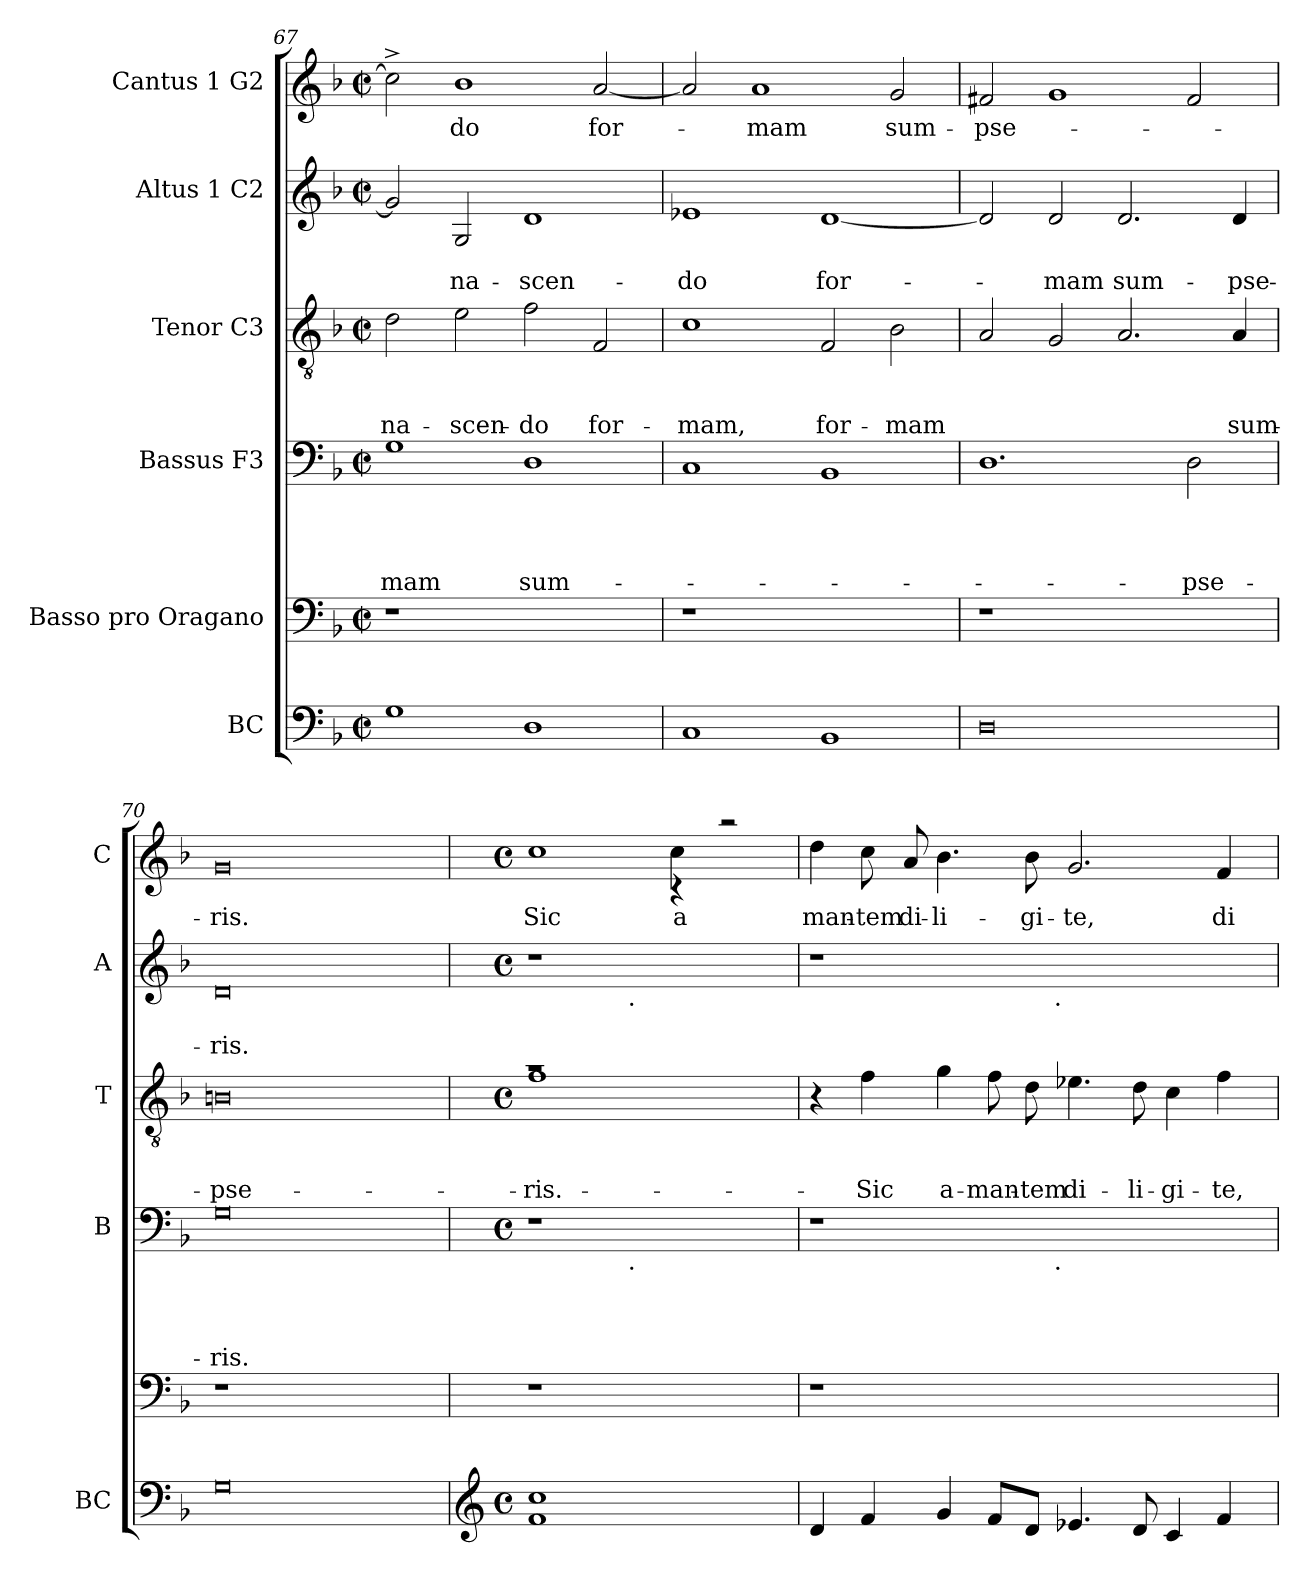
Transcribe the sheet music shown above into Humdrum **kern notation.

**kern	**kern	**kern	**text	**text	**text	**text	**kern	**text	**text	**text	**kern	**text	**text	**kern	**text
*part6	*part5	*part4	*part4	*part4	*part4	*part4	*part3	*part3	*part3	*part3	*part2	*part2	*part2	*part1	*part1
*staff6	*staff5	*staff4	*staff4	*staff4	*staff4	*staff4	*staff3	*staff3	*staff3	*staff3	*staff2	*staff2	*staff2	*staff1	*staff1
*I"BC	*I"Basso pro Oragano	*I"Bassus F3	*	*	*	*	*I"Tenor C3	*	*	*	*I"Altus 1 C2	*	*	*I"Cantus 1 G2	*
*I'BC	*	*I'B	*	*	*	*	*I'T	*	*	*	*I'A	*	*	*I'C	*
*clefF4	*clefF4	*clefF4	*	*	*	*	*clefGv2	*	*	*	*clefG2	*	*	*clefG2	*
*	*ITrd7c12	*	*	*	*	*	*	*	*	*	*	*	*	*	*
*k[b-]	*k[b-]	*k[b-]	*	*	*	*	*k[b-]	*	*	*	*k[b-]	*	*	*k[b-]	*
*F:	*F:	*F:	*	*	*	*	*F:	*	*	*	*F:	*	*	*F:	*
*M2/2	*M2/2	*M2/2	*	*	*	*	*M2/2	*	*	*	*M2/2	*	*	*M2/2	*
*met(c|)	*met(c|)	*met(c|)	*	*	*	*	*met(c|)	*	*	*	*met(c|)	*	*	*met(c|)	*
=67	=67	=67	=67	=67	=67	=67	=67	=67	=67	=67	=67	=67	=67	=67	=67
!	!	!	!	!	!	!LO:LY:b	!	!	!	!LO:LY:b	!	!	!	!	!
1G	1r	1G	.	.	.	-mam	2d\	.	.	na-	2g/]	.	.	2cc^>\]	.
!	!	!	!	!	!	!	!	!	!	!LO:LY:b	!	!	!LO:LY:b	!	!LO:LY:b
.	.	.	.	.	.	.	2e\	.	.	-scen-	2G/	.	-na-	1b-	-do
!	!	!	!	!	!	!LO:LY:b	!	!	!	!LO:LY:b	!	!	!LO:LY:b	!	!
1D	1ryy	1D	.	.	.	sum-	2f\	.	.	-do	1d	.	-scen-	.	.
!	!	!	!	!	!	!	!	!	!	!LO:LY:b	!	!	!	!	!LO:LY:b
.	.	.	.	.	.	.	2F/	.	.	for-	.	.	.	[<2a/	for-
=68	=68	=68	=68	=68	=68	=68	=68	=68	=68	=68	=68	=68	=68	=68	=68
!	!	!	!	!	!	!	!	!	!	!LO:LY:b	!	!	!LO:LY:b	!	!
1C<	1r	1C	.	.	.	.	1c	.	.	-mam,	1e-X	.	-do	2a/]	.
!	!	!	!	!	!	!	!	!	!	!	!	!	!	!	!LO:LY:b
.	.	.	.	.	.	.	.	.	.	.	.	.	.	1a	-mam
!	!	!	!	!	!	!	!	!	!	!LO:LY:b	!	!	!LO:LY:b	!	!
1BB-	1ryy	1BB-	.	.	.	.	2F/	.	.	for-	[<1d	.	for-	.	.
!	!	!	!	!	!	!	!	!	!	!LO:LY:b	!	!	!	!	!LO:LY:b
.	.	.	.	.	.	.	2B-\	.	.	-mam	.	.	.	2g/	sum-
=69	=69	=69	=69	=69	=69	=69	=69	=69	=69	=69	=69	=69	=69	=69	=69
!	!	!	!	!	!	!	!	!	!	!	!	!	!	!	!LO:LY:b
0D	1r	1.D	.	.	.	.	2A/	.	.	.	2d/]	.	.	2f#X/	-pse-
!	!	!	!	!	!	!	!	!	!	!	!	!	!LO:LY:b	!	!
.	.	.	.	.	.	.	2G/	.	.	.	2d/	.	-mam	1g	.
!	!	!	!	!	!	!	!	!	!	!	!	!	!LO:LY:b	!	!
.	1ryy	.	.	.	.	.	2.A/	.	.	.	2.d/	.	sum-	.	.
!	!	!	!	!	!	!LO:LY:b	!	!	!	!	!	!	!	!	!
.	.	2D\	.	.	.	-pse-	.	.	.	.	.	.	.	2f#/	.
!	!	!	!	!	!	!	!	!	!	!LO:LY:b	!	!	!LO:LY:b	!	!
.	.	.	.	.	.	.	4A/	.	.	sum-	4d/	.	-pse-	.	.
=70	=70	=70	=70	=70	=70	=70	=70	=70	=70	=70	=70	=70	=70	=70	=70
!	!	!	!	!	!	!LO:LY:b	!	!	!	!LO:LY:b	!	!	!LO:LY:b	!	!LO:LY:b
0G	1r	0G	.	.	.	-ris.	0Bn	.	.	-pse-	0d	.	-ris.	0g	-ris.
.	1ryy	.	.	.	.	.	.	.	.	.	.	.	.	.	.
!!LO:PB:g=z
=71!	=71!	=71!	=71!	=71!	=71!	=71!	=71!	=71!	=71!	=71!	=71!	=71!	=71!	=71!	=71!
*clefG2	*	*	*	*	*	*	*	*	*	*	*	*	*	*	*
*M4/4	*	*M4/4	*	*	*	*	*M4/4	*	*	*	*M4/4	*	*	*M4/4	*
*met(c)	*	*met(c)	*	*	*	*	*met(c)	*	*	*	*met(c)	*	*	*met(c)	*
*	*	*	*	*	*	*	*^	*	*	*	*	*	*	*	*
!	!	!	!	!	!	!	!	!	!	!	!LO:LY:b	!	!	!	!	!LO:LY:b
*	*	*^	*	*	*	*	*	*	*	*	*	*^	*	*	*^	*
*	*	*	*	*	*	*	*	*	*	*	*	*	*	*	*	*	*	*^	*
1f 1cc	1r	1r	2ryy	.	.	.	.	1ra	1f	.	.	-ris.	1r	2ryy	.	.	1cc	2.ryy	2.ryy	Sic
.	.	.	16ryy	.	.	.	.	.	.	.	.	.	.	16ryy	.	.	.	.	.	.
!	!	!	!	!	!	!	!	!	!	!	!	!	!	!LO:TX:b:t=.	!	!	!	!	!	!
!	!	!	!LO:TX:b:t=.	!	!	!	!	!	!	!	!	!	!	!	!	!	!	!	!	!
.	.	.	2...ryy	.	.	.	.	.	.	.	.	.	.	2...ryy	.	.	.	.	.	.
!	!	!	!	!	!	!	!	!	!	!	!	!	!	!	!	!	!	!	!	!LO:LY:b
.	.	.	.	.	.	.	.	.	.	.	.	.	.	.	.	.	.	4rc	4cc\	a-
2ryy	2ryy	2ryy	.	.	.	.	.	2ryy	2ryy	.	.	.	2ryy	.	.	.	2raa	2ryy	2ryy	.
=72	=72	=72	=72	=72	=72	=72	=72	=72	=72	=72	=72	=72	=72	=72	=72	=72	=72	=72	=72	=72
!	!	!	!	!	!	!	!	!	!	!	!	!	!	!	!	!	!	!	!	!LO:LY:b
*	*	*	*	*	*	*	*	*v	*v	*	*	*	*	*	*	*	*v	*v	*v	*
4d/	1r	1r	2ryy	.	.	.	.	4r	.	.	.	1r	2ryy	.	.	4dd\	-man-
!	!	!	!	!	!	!	!	!	!	!	!LO:LY:b	!	!	!	!	!	!LO:LY:b:rj
4f/	.	.	.	.	.	.	.	4f\	.	.	Sic	.	.	.	.	8cc\	-tem
!	!	!	!	!	!	!	!	!	!	!	!	!	!	!	!	!	!LO:LY:b
.	.	.	.	.	.	.	.	.	.	.	.	.	.	.	.	8a/	di-
!	!	!	!	!	!	!	!	!	!	!	!LO:LY:b	!	!	!	!	!	!LO:LY:b
4g/	.	.	4...ryy	.	.	.	.	4g\	.	.	a-	.	4...ryy	.	.	4.b-\	-li-
!	!	!	!	!	!	!	!	!	!	!	!LO:LY:b:rj	!	!	!	!	!	!
8f/L	.	.	.	.	.	.	.	8f\	.	.	-man-	.	.	.	.	.	.
!	!	!	!	!	!	!	!	!	!	!	!LO:LY:b	!	!	!	!	!	!LO:LY:b
8d/J	.	.	.	.	.	.	.	8d\	.	.	-tem	.	.	.	.	8b-\	-gi-
!	!	!	!	!	!	!	!	!	!	!	!	!	!LO:TX:b:t=.	!	!	!	!
!	!	!	!LO:TX:b:t=.	!	!	!	!	!	!	!	!	!	!	!	!	!	!
.	.	.	1ryy	.	.	.	.	.	.	.	.	.	1ryy	.	.	.	.
!	!	!	!	!	!	!	!	!	!	!	!LO:LY:b:rj	!	!	!	!	!	!LO:LY:b:rj
4.e-X/	1ryy	1ryy	.	.	.	.	.	4.e-X\	.	.	di-	1ryy	.	.	.	2.g/	-te,
!	!	!	!	!	!	!	!	!	!	!	!LO:LY:b	!	!	!	!	!	!
8d/	.	.	.	.	.	.	.	8d\	.	.	-li-	.	.	.	.	.	.
!	!	!	!	!	!	!	!	!	!	!	!LO:LY:b:rj	!	!	!	!	!	!
4c/	.	.	.	.	.	.	.	4c\	.	.	-gi-	.	.	.	.	.	.
!	!	!	!	!	!	!	!	!	!	!	!LO:LY:b	!	!	!	!	!	!LO:LY:b
4f/	.	.	.	.	.	.	.	4f\	.	.	-te,	.	.	.	.	4f/	di-
.	.	.	32ryy	.	.	.	.	.	.	.	.	.	32ryy	.	.	.	.
*	*	*v	*v	*	*	*	*	*	*	*	*	*v	*v	*	*	*	*
=	=	=	=	=	=	=	=	=	=	=	=	=	=	=	=
*-	*-	*-	*-	*-	*-	*-	*-	*-	*-	*-	*-	*-	*-	*-	*-
